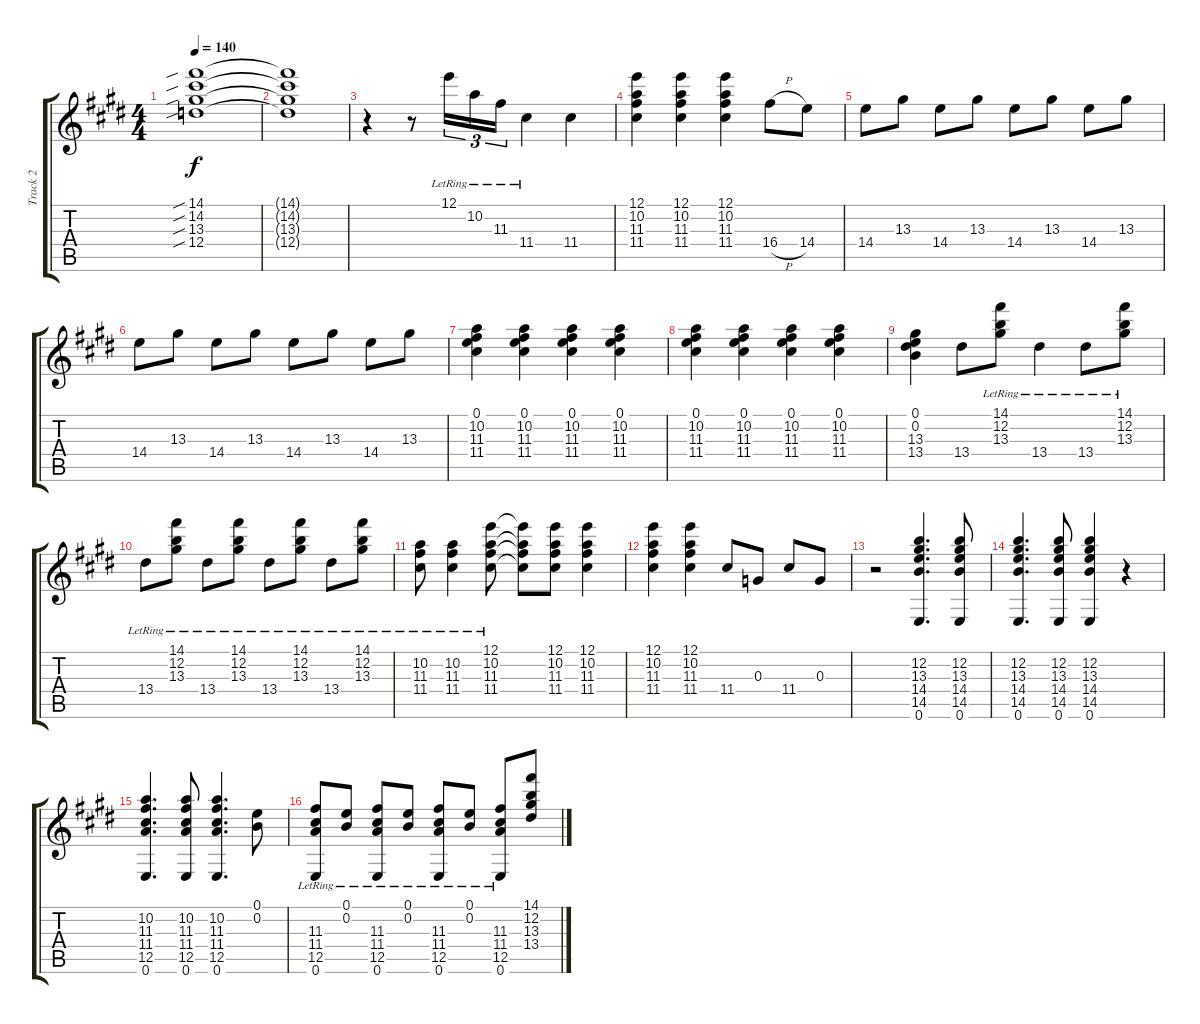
\track ("Track 2" "Track 2") {instrument electricguitarjazz}
\staff {score tabs}
\tuning (E4 B3 G3 D3 A2 E2) {hide}
\ts (4 4)
\tempo 140
\clef g2
\ks e
(14.1{sib} 14.2{sib} 13.3{sib} 12.4{sib}).1{dy f} |
(14.1{t} 14.2{t} 13.3{t} 12.4{t}).1 |
r.4 r.8 12.1{lr}.16{tu (3 2)} 10.2{lr}.16{tu (3 2)} 11.3{lr}.16{tu (3 2)} 11.4{lr}.4 11.4.4 |
(12.1 10.2 11.3 11.4).4 (12.1 10.2 11.3 11.4).4 (12.1 10.2 11.3 11.4).4 16.4{h}.8 14.4.8 |
14.4.8 13.3.8 14.4.8 13.3.8 14.4.8 13.3.8 14.4.8 13.3.8 |
14.4.8 13.3.8 14.4.8 13.3.8 14.4.8 13.3.8 14.4.8 13.3.8 |
(0.1 10.2 11.3 11.4).4 (0.1 10.2 11.3 11.4).4 (0.1 10.2 11.3 11.4).4 (0.1 10.2 11.3 11.4).4 |
(0.1 10.2 11.3 11.4).4 (0.1 10.2 11.3 11.4).4 (0.1 10.2 11.3 11.4).4 (0.1 10.2 11.3 11.4).4 |
(0.1 0.2 13.3 13.4).4 13.4.8 (14.1{lr} 12.2{lr} 13.3{lr}).8 13.4{lr}.4 13.4{lr}.8 (14.1{lr} 12.2{lr} 13.3{lr}).8 |
13.4{lr}.8 (14.1{lr} 12.2{lr} 13.3{lr}).8 13.4{lr}.8 (14.1{lr} 12.2{lr} 13.3{lr}).8 13.4{lr}.8 (14.1{lr} 12.2{lr} 13.3{lr}).8 13.4{lr}.8 (14.1{lr} 12.2{lr} 13.3{lr}).8 |
(10.2{lr} 11.3{lr} 11.4{lr}).8 (10.2{lr} 11.3{lr} 11.4{lr}).4 (12.1{lr} 10.2{lr} 11.3{lr} 11.4{lr}).8 (12.1{t} 10.2{t} 11.3{t} 11.4{t}).8 (12.1 10.2 11.3 11.4).8 (12.1 10.2 11.3 11.4).4 |
(12.1 10.2 11.3 11.4).4 (12.1 10.2 11.3 11.4).4 11.4.8 0.3.8 11.4.8 0.3.8 |
r.2 (12.2 13.3 14.4 14.5 0.6).4{d} (12.2 13.3 14.4 14.5 0.6).8 |
(12.2 13.3 14.4 14.5 0.6).4{d} (12.2 13.3 14.4 14.5 0.6).8 (12.2 13.3 14.4 14.5 0.6).4 r.4 |
(10.2 11.3 11.4 12.5 0.6).4{d} (10.2 11.3 11.4 12.5 0.6).8 (10.2 11.3 11.4 12.5 0.6).4{d} (0.1 0.2).8 |
(11.3{lr} 11.4{lr} 12.5{lr} 0.6{lr}).8 (0.1{lr} 0.2{lr}).8 (11.3{lr} 11.4{lr} 12.5{lr} 0.6{lr}).8 (0.1{lr} 0.2{lr}).8 (11.3{lr} 11.4{lr} 12.5{lr} 0.6{lr}).8 (0.1{lr} 0.2{lr}).8 (11.3{lr} 11.4{lr} 12.5{lr} 0.6{lr}).8 (14.1 12.2 13.3 13.4).8
